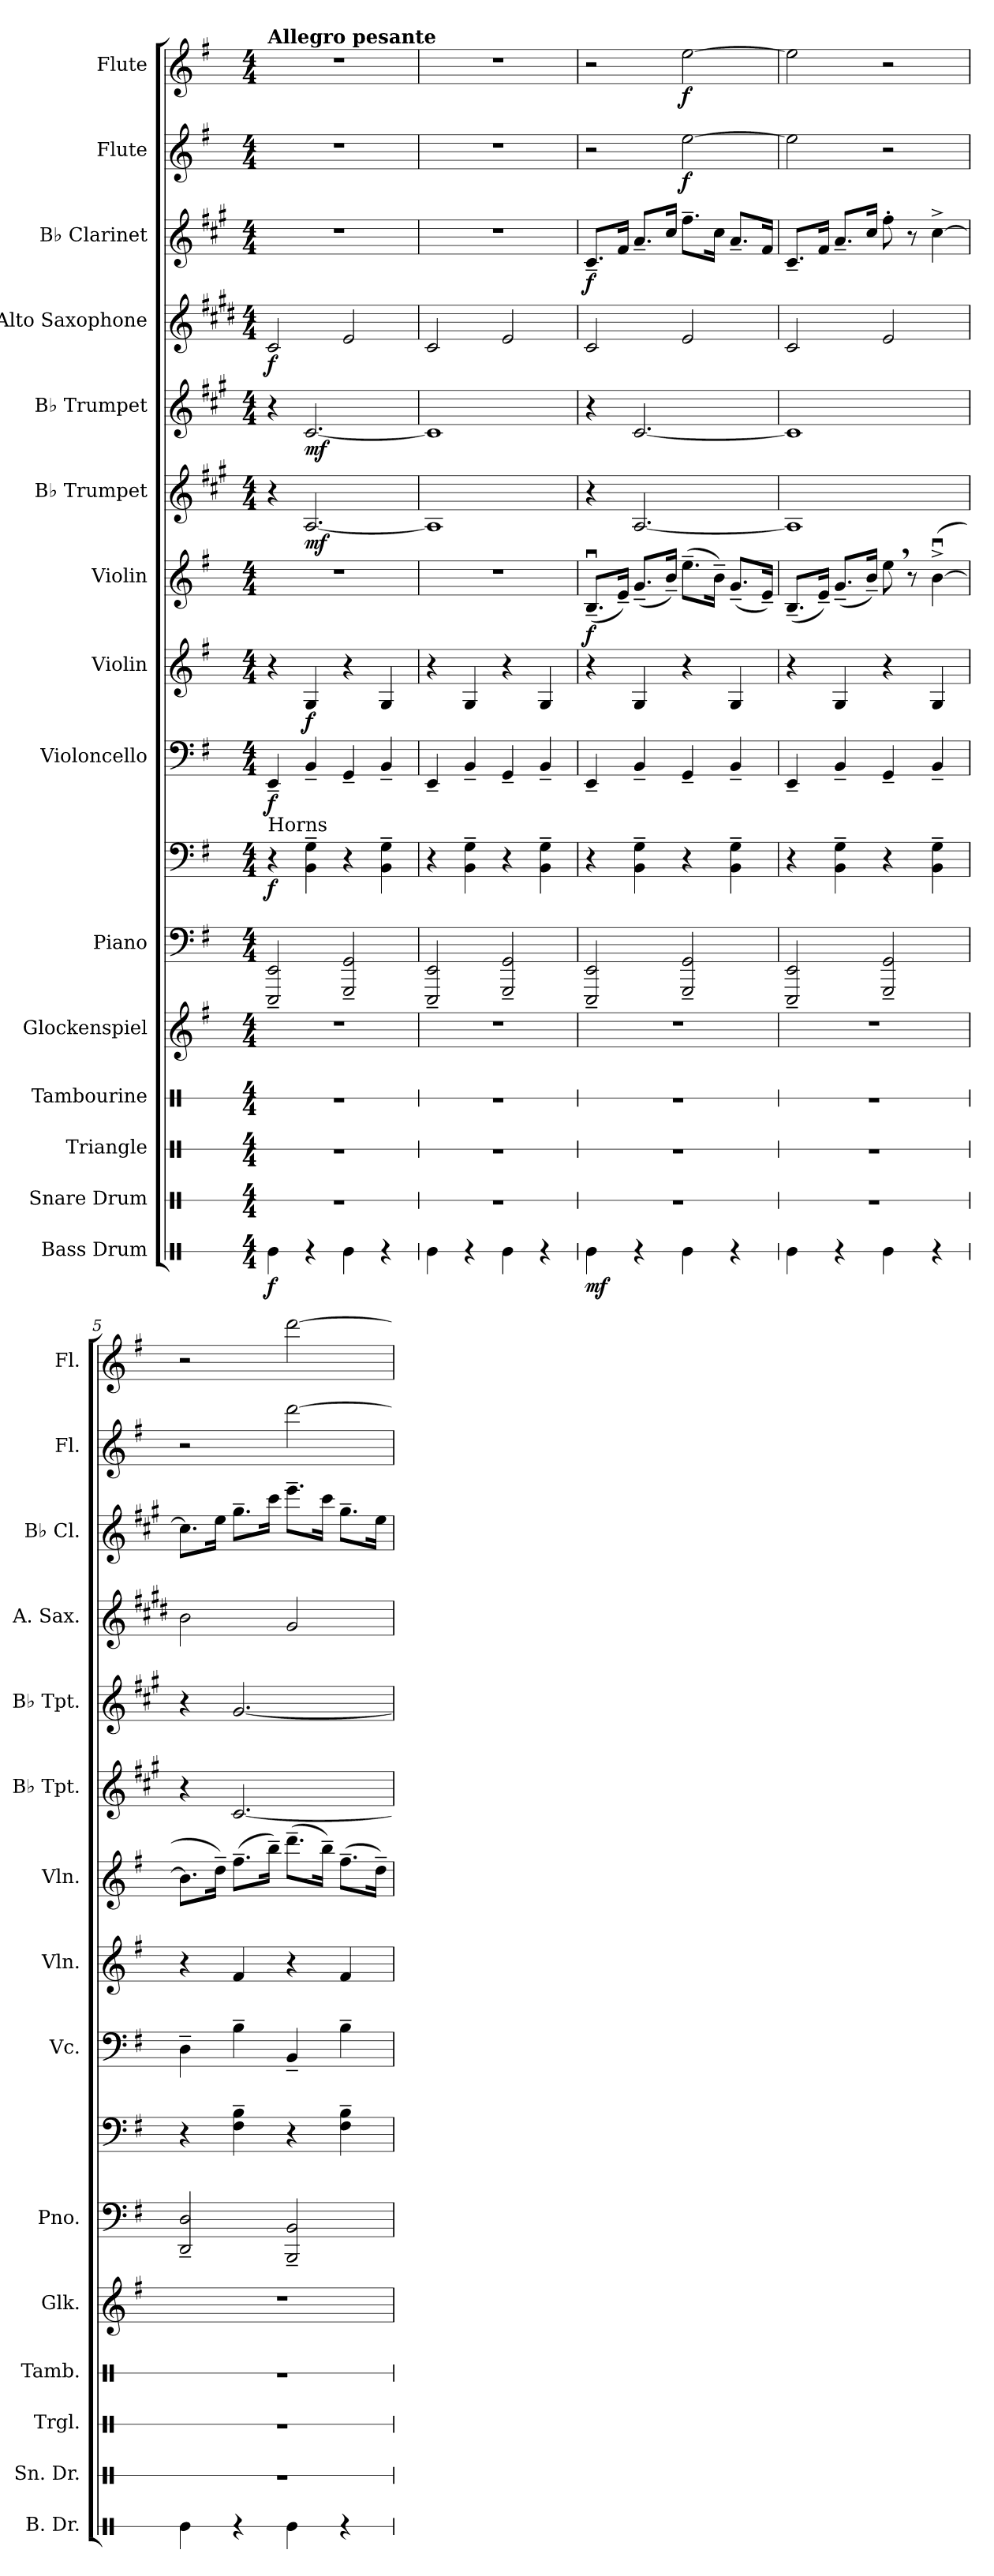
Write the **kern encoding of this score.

**kern	**dynam	**kern	**kern	**kern	**kern	**kern	**kern	**dynam	**kern	**dynam	**kern	**dynam	**kern	**dynam	**kern	**dynam	**kern	**dynam	**kern	**dynam	**kern	**dynam	**kern	**dynam	**kern	**dynam
*part15	*part15	*part14	*part13	*part12	*part11	*part10	*part10	*part10	*part9	*part9	*part8	*part8	*part7	*part7	*part6	*part6	*part5	*part5	*part4	*part4	*part3	*part3	*part2	*part2	*part1	*part1
*staff16	*staff16	*staff15	*staff14	*staff13	*staff12	*staff11	*staff10	*staff10/11	*staff9	*staff9	*staff8	*staff8	*staff7	*staff7	*staff6	*staff6	*staff5	*staff5	*staff4	*staff4	*staff3	*staff3	*staff2	*staff2	*staff1	*staff1
*I"Bass Drum	*	*I"Snare Drum	*I"Triangle	*I"Tambourine	*I"Glockenspiel	*I"Piano	*	*	*I"Violoncello	*	*I"Violin	*	*I"Violin	*	*I"B♭ Trumpet	*	*I"B♭ Trumpet	*	*I"Alto Saxophone	*	*I"B♭ Clarinet	*	*I"Flute	*	*I"Flute	*
*I'B. Dr.	*	*I'Sn. Dr.	*I'Trgl.	*I'Tamb.	*I'Glk.	*I'Pno.	*	*	*I'Vc.	*	*I'Vln.	*	*I'Vln.	*	*I'B♭ Tpt.	*	*I'B♭ Tpt.	*	*I'A. Sax.	*	*I'B♭ Cl.	*	*I'Fl.	*	*I'Fl.	*
*stria1	*	*stria1	*stria1	*stria1	*	*	*	*	*	*	*	*	*	*	*	*	*	*	*	*	*	*	*	*	*	*
*clefX	*	*clefX	*clefX	*clefX	*clefG2	*clefF4	*clefF4	*	*clefF4	*	*clefG2	*	*clefG2	*	*clefG2	*	*clefG2	*	*clefG2	*	*clefG2	*	*clefG2	*	*clefG2	*
*	*	*	*	*	*ITrd-14c-24	*	*	*	*	*	*	*	*	*	*ITrd1c2	*	*ITrd1c2	*	*ITrd5c9	*	*ITrd1c2	*	*	*	*	*
*k[]	*	*k[]	*k[]	*k[]	*k[f#]	*k[f#]	*k[f#]	*	*k[f#]	*	*k[f#]	*	*k[f#]	*	*k[f#]	*	*k[f#]	*	*k[f#]	*	*k[f#]	*	*k[f#]	*	*k[f#]	*
*M4/4	*	*M4/4	*M4/4	*M4/4	*M4/4	*M4/4	*M4/4	*	*M4/4	*	*M4/4	*	*M4/4	*	*M4/4	*	*M4/4	*	*M4/4	*	*M4/4	*	*M4/4	*	*M4/4	*
*MM100	*	*MM100	*MM100	*MM100	*MM100	*MM100	*MM100	*	*MM100	*	*MM100	*	*MM100	*	*MM100	*	*MM100	*	*MM100	*	*MM100	*	*MM100	*	*MM100	*
=1	=1	=1	=1	=1	=1	=1	=1	=1	=1	=1	=1	=1	=1	=1	=1	=1	=1	=1	=1	=1	=1	=1	=1	=1	=1	=1
!	!	!	!	!	!	!	!	!	!	!	!	!	!	!	!	!	!	!	!	!	!	!	!	!	!LO:TX:a:B:t=Allegro pesante	!
!	!	!	!	!	!	!	!LO:TX:a:t=Horns	!	!	!	!	!	!	!	!	!	!	!	!	!	!	!	!	!	!	!
!	!LO:DY:b	!	!	!	!	!	!	!LO:DY:b	!	!LO:DY:b	!	!	!	!	!	!	!	!	!	!LO:DY:b	!	!	!	!	!	!
4Re\	f	1r	1r	1r	1r	2EEE/~ 2EE/~	4r	f	4EE~/	f	4r	.	1r	.	4r	.	4r	.	2E/	f	1r	.	1r	.	1r	.
!	!	!	!	!	!	!	!	!	!	!	!	!LO:DY:b	!	!	!	!LO:DY:b	!	!LO:DY:b	!	!	!	!	!	!	!	!
4r	.	.	.	.	.	.	4BB\~ 4G\~	.	4BB~/	.	4G/	f	.	.	[2.G/	mf	[2.B/	mf	.	.	.	.	.	.	.	.
4Re\	.	.	.	.	.	2GGG/~ 2GG/~	4r	.	4GG~/	.	4r	.	.	.	.	.	.	.	2G/	.	.	.	.	.	.	.
4r	.	.	.	.	.	.	4BB\~ 4G\~	.	4BB~/	.	4G/	.	.	.	.	.	.	.	.	.	.	.	.	.	.	.
=2	=2	=2	=2	=2	=2	=2	=2	=2	=2	=2	=2	=2	=2	=2	=2	=2	=2	=2	=2	=2	=2	=2	=2	=2	=2	=2
4Re\	.	1r	1r	1r	1r	2EEE/~ 2EE/~	4r	.	4EE~/	.	4r	.	1r	.	1G]	.	1B]	.	2E/	.	1r	.	1r	.	1r	.
4r	.	.	.	.	.	.	4BB\~ 4G\~	.	4BB~/	.	4G/	.	.	.	.	.	.	.	.	.	.	.	.	.	.	.
4Re\	.	.	.	.	.	2GGG/~ 2GG/~	4r	.	4GG~/	.	4r	.	.	.	.	.	.	.	2G/	.	.	.	.	.	.	.
4r	.	.	.	.	.	.	4BB\~ 4G\~	.	4BB~/	.	4G/	.	.	.	.	.	.	.	.	.	.	.	.	.	.	.
=3	=3	=3	=3	=3	=3	=3	=3	=3	=3	=3	=3	=3	=3	=3	=3	=3	=3	=3	=3	=3	=3	=3	=3	=3	=3	=3
!	!LO:DY:b	!	!	!	!	!	!	!	!	!	!	!	!	!LO:DY:b	!	!	!	!	!	!	!	!LO:DY:b	!	!	!	!
4Re\	mf	1r	1r	1r	1r	2EEE/~ 2EE/~	4r	.	4EE~/	.	4r	.	(8.Bu~/L	f	4r	.	4r	.	2E/	.	8.B~/L	f	2r	.	2r	.
.	.	.	.	.	.	.	.	.	.	.	.	.	16e~/Jk)	.	.	.	.	.	.	.	16e/Jk	.	.	.	.	.
4r	.	.	.	.	.	.	4BB\~ 4G\~	.	4BB~/	.	4G/	.	(8.g~/L	.	[2.G/	.	[2.B/	.	.	.	8.g~/L	.	.	.	.	.
.	.	.	.	.	.	.	.	.	.	.	.	.	16b~/Jk)	.	.	.	.	.	.	.	16b/Jk	.	.	.	.	.
!	!	!	!	!	!	!	!	!	!	!	!	!	!	!	!	!	!	!	!	!	!	!	!	!LO:DY:b	!	!LO:DY:b
4Re\	.	.	.	.	.	2GGG/~ 2GG/~	4r	.	4GG~/	.	4r	.	(8.ee~\L	.	.	.	.	.	2G/	.	8.ee~\L	.	[2ee\	f	[2ee\	f
.	.	.	.	.	.	.	.	.	.	.	.	.	16b~\Jk)	.	.	.	.	.	.	.	16b\Jk	.	.	.	.	.
4r	.	.	.	.	.	.	4BB\~ 4G\~	.	4BB~/	.	4G/	.	(8.g~/L	.	.	.	.	.	.	.	8.g~/L	.	.	.	.	.
.	.	.	.	.	.	.	.	.	.	.	.	.	16e~/Jk)	.	.	.	.	.	.	.	16e/Jk	.	.	.	.	.
=4	=4	=4	=4	=4	=4	=4	=4	=4	=4	=4	=4	=4	=4	=4	=4	=4	=4	=4	=4	=4	=4	=4	=4	=4	=4	=4
4Re\	.	1r	1r	1r	1r	2EEE/~ 2EE/~	4r	.	4EE~/	.	4r	.	(8.B~/L	.	1G]	.	1B]	.	2E/	.	8.B~/L	.	2ee\]	.	2ee\]	.
.	.	.	.	.	.	.	.	.	.	.	.	.	16e~/Jk)	.	.	.	.	.	.	.	16e/Jk	.	.	.	.	.
4r	.	.	.	.	.	.	4BB\~ 4G\~	.	4BB~/	.	4G/	.	(8.g~/L	.	.	.	.	.	.	.	8.g~/L	.	.	.	.	.
.	.	.	.	.	.	.	.	.	.	.	.	.	16b~/Jk)	.	.	.	.	.	.	.	16b/Jk	.	.	.	.	.
4Re\	.	.	.	.	.	2GGG/~ 2GG/~	4r	.	4GG~/	.	4r	.	8ee,\	.	.	.	.	.	2G/	.	8ee'\	.	2r	.	2r	.
.	.	.	.	.	.	.	.	.	.	.	.	.	8r	.	.	.	.	.	.	.	8r	.	.	.	.	.
4r	.	.	.	.	.	.	4BB\~ 4G\~	.	4BB~/	.	4G/	.	([4bu^\	.	.	.	.	.	.	.	[4b^\	.	.	.	.	.
=5	=5	=5	=5	=5	=5	=5	=5	=5	=5	=5	=5	=5	=5	=5	=5	=5	=5	=5	=5	=5	=5	=5	=5	=5	=5	=5
4Re\	.	1r	1r	1r	1r	2DD/~ 2D/~	4r	.	4D~\	.	4r	.	8.b\L]	.	4r	.	4r	.	2d\	.	8.b\L]	.	2r	.	2r	.
.	.	.	.	.	.	.	.	.	.	.	.	.	16dd~\Jk)	.	.	.	.	.	.	.	16dd\Jk	.	.	.	.	.
4r	.	.	.	.	.	.	4F#\~ 4B\~	.	4B~\	.	4f#/	.	(8.ff#~\L	.	[2.B/	.	[2.f#/	.	.	.	8.ff#~\L	.	.	.	.	.
.	.	.	.	.	.	.	.	.	.	.	.	.	16bb~\Jk)	.	.	.	.	.	.	.	16bb\Jk	.	.	.	.	.
4Re\	.	.	.	.	.	2BBB/~ 2BB/~	4r	.	4BB~/	.	4r	.	(8.ddd~\L	.	.	.	.	.	2B/	.	8.ddd~\L	.	[2ddd\	.	[2ddd\	.
.	.	.	.	.	.	.	.	.	.	.	.	.	16bb~\Jk)	.	.	.	.	.	.	.	16bb\Jk	.	.	.	.	.
4r	.	.	.	.	.	.	4F#\~ 4B\~	.	4B~\	.	4f#/	.	(8.ff#~\L	.	.	.	.	.	.	.	8.ff#~\L	.	.	.	.	.
.	.	.	.	.	.	.	.	.	.	.	.	.	16dd~\Jk)	.	.	.	.	.	.	.	16dd\Jk	.	.	.	.	.
=	=	=	=	=	=	=	=	=	=	=	=	=	=	=	=	=	=	=	=	=	=	=	=	=	=	=
*-	*-	*-	*-	*-	*-	*-	*-	*-	*-	*-	*-	*-	*-	*-	*-	*-	*-	*-	*-	*-	*-	*-	*-	*-	*-	*-
